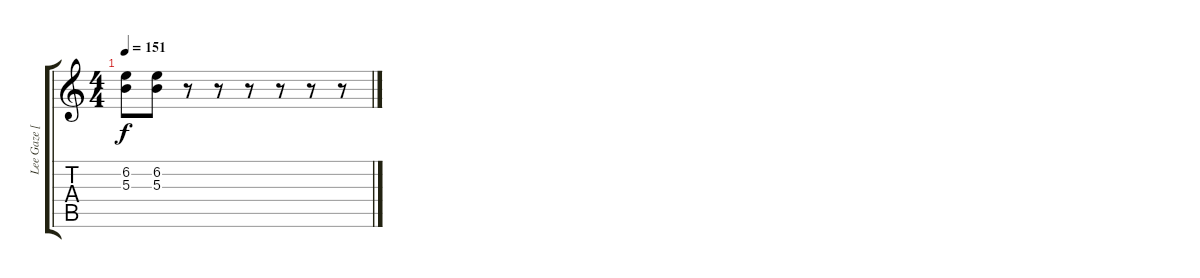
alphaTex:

\track ("Lee Gaze [Lead Guitar]" "Lee Gaze [") {instrument overdrivenguitar}
\staff {score tabs}
\tuning (Eb4 Bb3 Gb3 Db3 Ab2 Db2) {hide}
\ts (4 4)
\tempo 151
\clef g2
\ks c
(6.2 5.3).8{dy f instrument overdrivenguitar} (6.2 5.3).8 r.8 r.8 r.8 r.8 r.8 r.8
